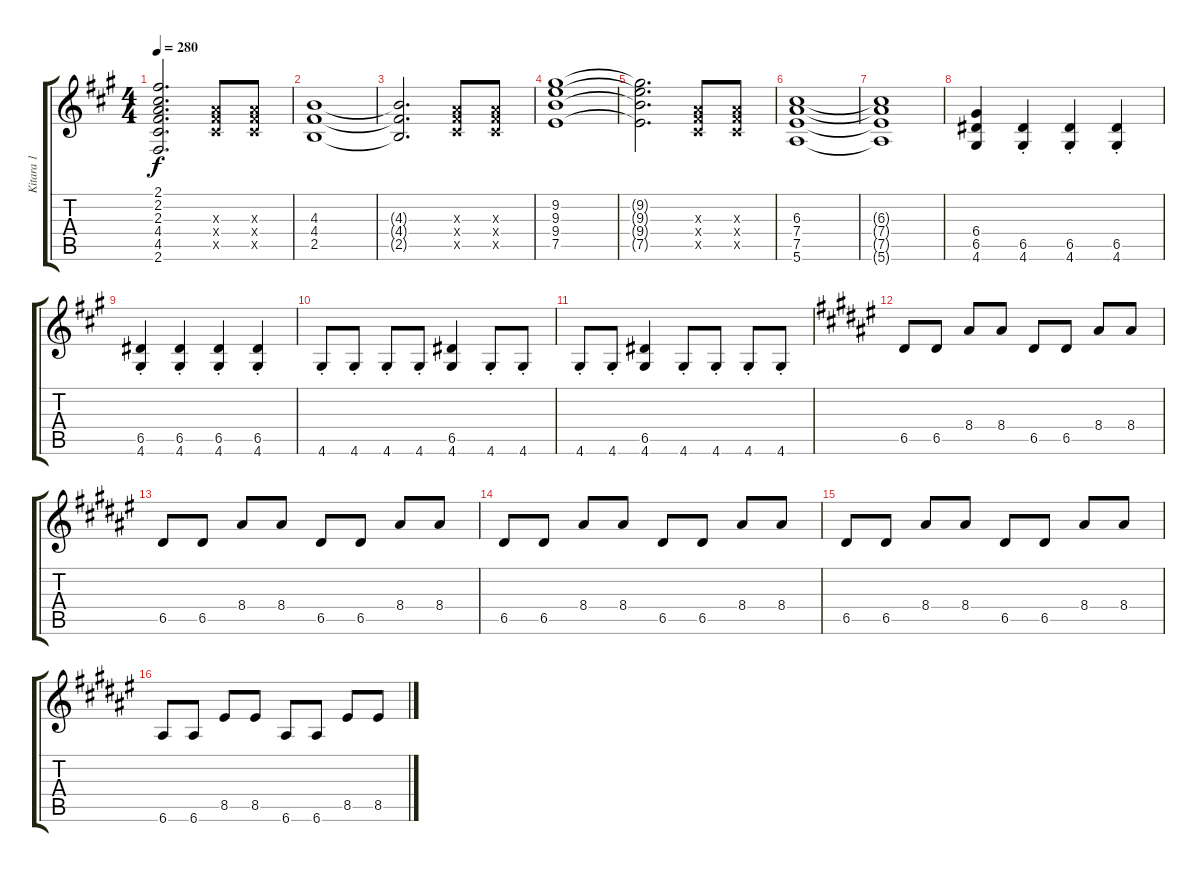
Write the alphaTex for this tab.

\track ("Kitara 1" "Kitara 1") {instrument distortionguitar}
\staff {score tabs}
\tuning (E4 B3 G3 D3 A2 E2) {hide}
\ts (4 4)
\tempo 280
\clef g2
\ks a
(2.1{t} 2.2{t} 2.3{t} 4.4{t} 4.5{t} 2.6{t}).2{d dy f} (2.3{x} 4.4{x} 4.5{x}).8 (2.3{x} 4.4{x} 4.5{x}).8 |
(4.3 4.4 2.5).1 |
(4.3{t} 4.4{t} 2.5{t}).2{d} (2.3{x} 4.4{x} 4.5{x}).8 (2.3{x} 4.4{x} 4.5{x}).8 |
(9.2 9.3 9.4 7.5).1 |
(9.2{t} 9.3{t} 9.4{t} 7.5{t}).2{d} (2.3{x} 4.4{x} 4.5{x}).8 (2.3{x} 4.4{x} 4.5{x}).8 |
(6.3 7.4 7.5 5.6).1 |
(6.3{t} 7.4{t} 7.5{t} 5.6{t}).1 |
(6.4 6.5 4.6).4 (6.5{st} 4.6{st}).4 (6.5{st} 4.6{st}).4 (6.5{st} 4.6{st}).4 |
(6.5{st} 4.6{st}).4 (6.5{st} 4.6{st}).4 (6.5{st} 4.6{st}).4 (6.5{st} 4.6{st}).4 |
4.6{st}.8 4.6{st}.8 4.6{st}.8 4.6{st}.8 (6.5 4.6).4 4.6{st}.8 4.6{st}.8 |
4.6{st}.8 4.6{st}.8 (6.5 4.6).4 4.6{st}.8 4.6{st}.8 4.6{st}.8 4.6{st}.8 |
\ks f#
6.5.8 6.5.8 8.4.8 8.4.8 6.5.8 6.5.8 8.4.8 8.4.8 |
6.5.8 6.5.8 8.4.8 8.4.8 6.5.8 6.5.8 8.4.8 8.4.8 |
6.5.8 6.5.8 8.4.8 8.4.8 6.5.8 6.5.8 8.4.8 8.4.8 |
6.5.8 6.5.8 8.4.8 8.4.8 6.5.8 6.5.8 8.4.8 8.4.8 |
6.6.8 6.6.8 8.5.8 8.5.8 6.6.8 6.6.8 8.5.8 8.5.8
